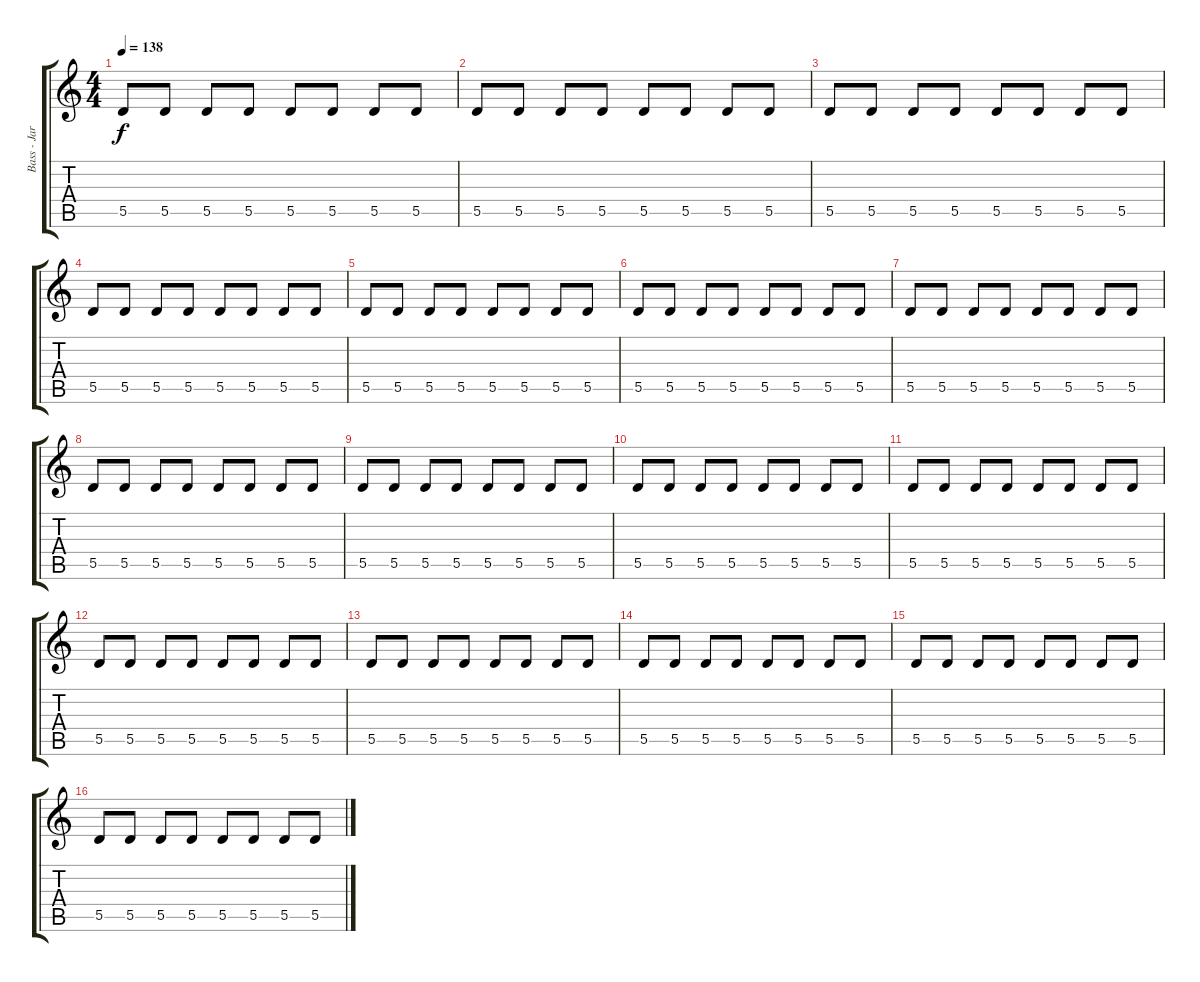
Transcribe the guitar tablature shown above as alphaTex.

\track ("Bass - Jared" "Bass - Jar") {instrument electricbassfinger}
\staff {score tabs}
\tuning (E4 B3 G3 D3 A2 E2) {hide}
\ts (4 4)
\tempo 138
\clef g2
\ks c
5.5.8{dy f} 5.5.8 5.5.8 5.5.8 5.5.8 5.5.8 5.5.8 5.5.8 |
5.5.8 5.5.8 5.5.8 5.5.8 5.5.8 5.5.8 5.5.8 5.5.8 |
5.5.8 5.5.8 5.5.8 5.5.8 5.5.8 5.5.8 5.5.8 5.5.8 |
5.5.8 5.5.8 5.5.8 5.5.8 5.5.8 5.5.8 5.5.8 5.5.8 |
5.5.8 5.5.8 5.5.8 5.5.8 5.5.8 5.5.8 5.5.8 5.5.8 |
5.5.8 5.5.8 5.5.8 5.5.8 5.5.8 5.5.8 5.5.8 5.5.8 |
5.5.8 5.5.8 5.5.8 5.5.8 5.5.8 5.5.8 5.5.8 5.5.8 |
5.5.8 5.5.8 5.5.8 5.5.8 5.5.8 5.5.8 5.5.8 5.5.8 |
5.5.8 5.5.8 5.5.8 5.5.8 5.5.8 5.5.8 5.5.8 5.5.8 |
5.5.8 5.5.8 5.5.8 5.5.8 5.5.8 5.5.8 5.5.8 5.5.8 |
5.5.8 5.5.8 5.5.8 5.5.8 5.5.8 5.5.8 5.5.8 5.5.8 |
5.5.8 5.5.8 5.5.8 5.5.8 5.5.8 5.5.8 5.5.8 5.5.8 |
5.5.8 5.5.8 5.5.8 5.5.8 5.5.8 5.5.8 5.5.8 5.5.8 |
5.5.8 5.5.8 5.5.8 5.5.8 5.5.8 5.5.8 5.5.8 5.5.8 |
5.5.8 5.5.8 5.5.8 5.5.8 5.5.8 5.5.8 5.5.8 5.5.8 |
5.5.8 5.5.8 5.5.8 5.5.8 5.5.8 5.5.8 5.5.8 5.5.8
